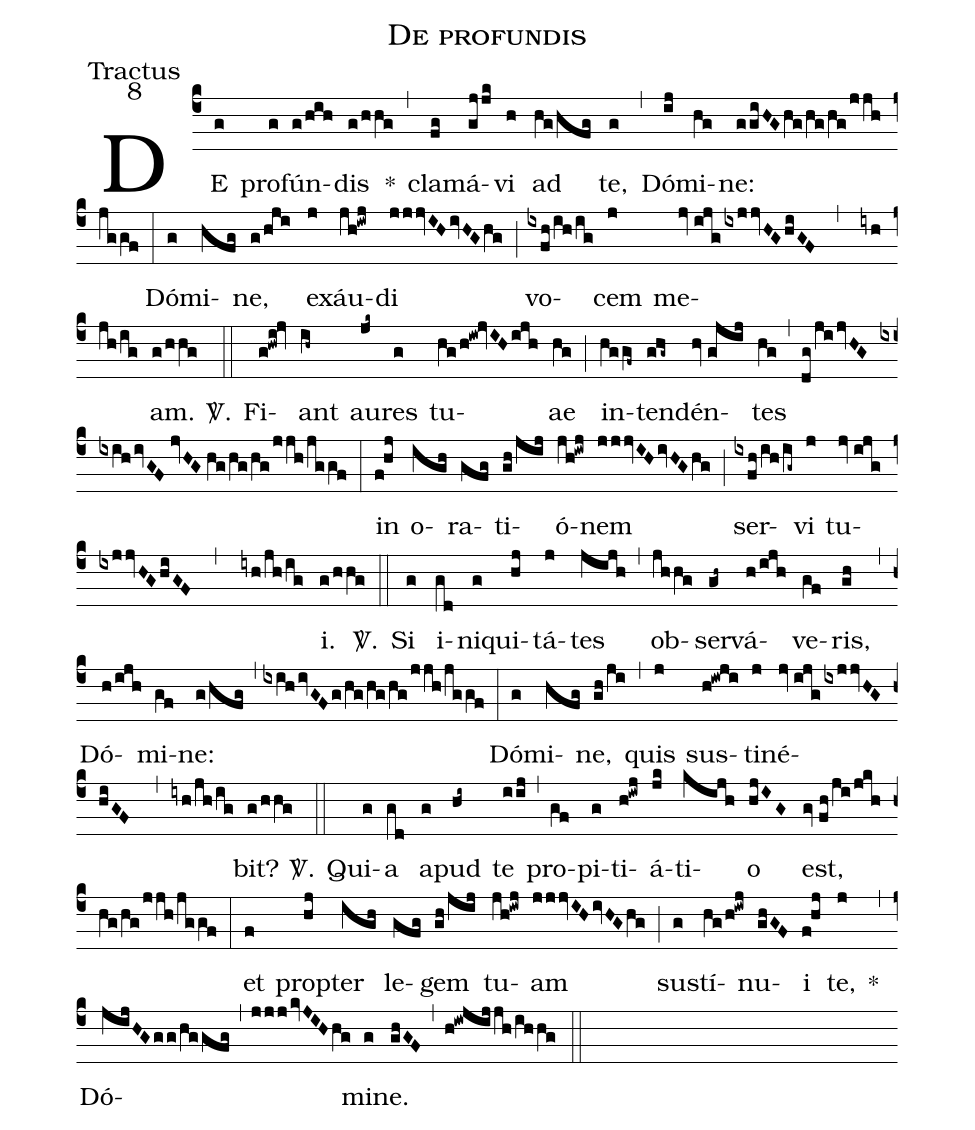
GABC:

name:De profundis;
office-part:Tractus;
mode:8;
%%
(c4) DE(g) pro(g)fún(g/hih)dis(g/hhg) *(,) cla(fg)má(gjjk)vi(h) ad(hg/hfg) te,(g) (,) Dó(ij)mi(hg)ne:(ggiHGhg/hg/hg/jjh/jggf) (:) Dó(g)mi(hfg)ne,(g/hji) ex(j)áu(jh!iwj)di(jjjvIHivHGhg) (;) vo(ixfh/ih/ig)cem(j) me(jv//ijgixjjvHGhiGF//,//iyh/jh/ig)am.(g/hhg) <sp>V/</sp>.(::) Fi(g!hwi!jv)ant(ih~) au(jk~)res(g) tu(hg/h!iw!jvIHijh)ae(hg) (;) in(hggf~)ten(ghg~)dén(hv//gjij)tes(hg) (,) (dg/jijvHG//ixihivGF//jvHG//hg/hg/hg/jjh/jggf) (:) in(f!hj) o(igh)ra(gfg)ti(gh/jij)ó(jh!iwj)nem(jjjvIHivHGhg) (;) ser(ixfh/ih/ig~)vi(j) tu(jv//ijg//ixjjvHGhiGF,iyh/jh/ig)i.(g/hhg) <sp>V/</sp>.(::) Si(g) i(gd)ni(g)qui(hj)tá(j)tes(jijh) (,) ob(jhhg)ser(gh~)vá(h/ijh)ve(gf)ris,(gh) (,) Dó(h/ijh)mi(gf)ne:(g/hfg) (,) (ixihivGFg/hg/hg/hg/jjh/jggf) (:) Dó(g)mi(hfg)ne,(gh/ji) (,) quis(j) sus(h!iwji)ti(j)né(jv//ijgixjjvHGhiGF ,iyh/jh/ig)bit?(g/hhg) <sp>V/</sp>.(::) Qui(g)a(gd) a(g)pud(hi~) te(iij) (,) pro(gf)pi(g)ti(h!iwj)á(jk)ti(kijh)o(hjIG) est,(gv//fh/ji/jkhhg/hg/jjh/jggf) (:) et(f) prop(hj)ter(igh) le(gfg)gem(gh/jij) tu(jh!iwj)am(jjjvIHivHGhg) (;) sus(g)tí(hg/h!iwj)nu(ghGF)i(f!hj) te,(j) *(,) Dó(jijHGgg/hggfg/,/jjjkvJIHhg)mi(g)ne.(ghGF) (,) (h!iwjijjh/ihhg) (::)
